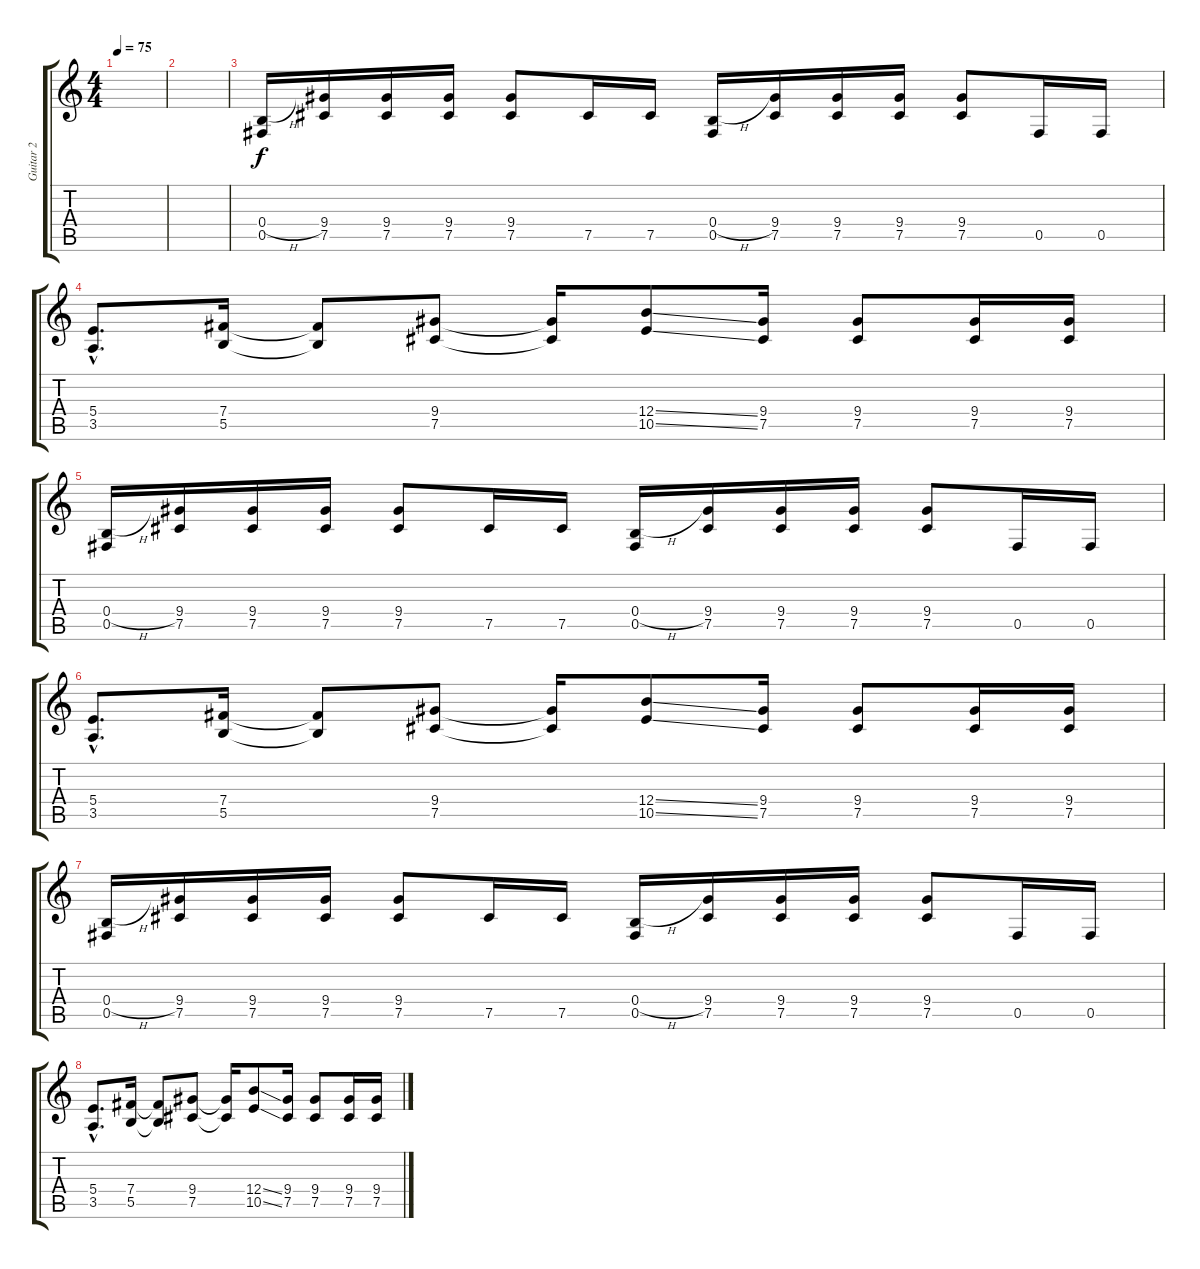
\track ("Guitar 2" "Guitar 2") {instrument distortionguitar}
\staff {score tabs}
\tuning (Db4 Ab3 E3 B2 Gb2 Db2) {hide}
\ts (4 4)
\tempo 75
\clef g2
\ks c
|
|
(0.4{h} 0.5).16 (9.4 7.5).16 (9.4 7.5).16 (9.4 7.5).16 (9.4 7.5).8 7.5.16 7.5.16 (0.4{h} 0.5).16 (9.4 7.5).16 (9.4 7.5).16 (9.4 7.5).16 (9.4 7.5).8 0.5.16 0.5.16 |
(5.4{hac} 3.5{hac}).8{d} (7.4 5.5).16 (7.4{t} 5.5{t}).8 (9.4 7.5).8 (9.4{t} 7.5{t}).16 (12.4{ss} 10.5{ss}).8 (9.4 7.5).16 (9.4 7.5).8 (9.4 7.5).16 (9.4 7.5).16 |
(0.4{h} 0.5).16 (9.4 7.5).16 (9.4 7.5).16 (9.4 7.5).16 (9.4 7.5).8 7.5.16 7.5.16 (0.4{h} 0.5).16 (9.4 7.5).16 (9.4 7.5).16 (9.4 7.5).16 (9.4 7.5).8 0.5.16 0.5.16 |
(5.4{hac} 3.5{hac}).8{d} (7.4 5.5).16 (7.4{t} 5.5{t}).8 (9.4 7.5).8 (9.4{t} 7.5{t}).16 (12.4{ss} 10.5{ss}).8 (9.4 7.5).16 (9.4 7.5).8 (9.4 7.5).16 (9.4 7.5).16 |
(0.4{h} 0.5).16 (9.4 7.5).16 (9.4 7.5).16 (9.4 7.5).16 (9.4 7.5).8 7.5.16 7.5.16 (0.4{h} 0.5).16 (9.4 7.5).16 (9.4 7.5).16 (9.4 7.5).16 (9.4 7.5).8 0.5.16 0.5.16 |
(5.4{hac} 3.5{hac}).8{d} (7.4 5.5).16 (7.4{t} 5.5{t}).8 (9.4 7.5).8 (9.4{t} 7.5{t}).16 (12.4{ss} 10.5{ss}).8 (9.4 7.5).16 (9.4 7.5).8 (9.4 7.5).16 (9.4 7.5).16
